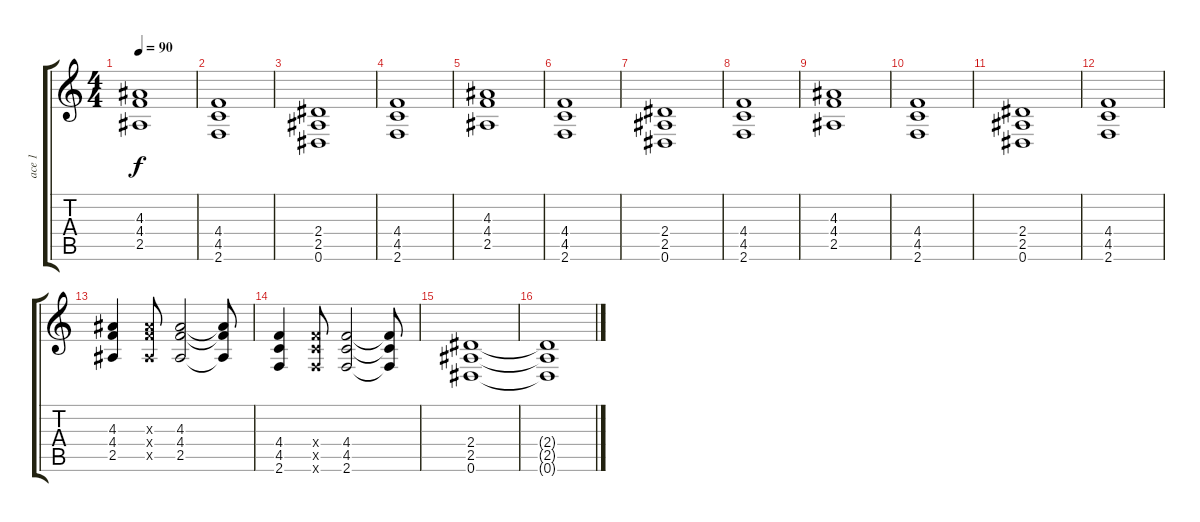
\track ("ace 1" "ace 1") {instrument distortionguitar}
\staff {score tabs}
\tuning (Eb4 Bb3 Gb3 Db3 Ab2 Eb2) {hide}
\ts (4 4)
\tempo 90
\clef g2
\ks c
(4.3 4.4 2.5).1{dy f} |
(4.4 4.5 2.6).1 |
(2.4 2.5 0.6).1 |
(4.4 4.5 2.6).1 |
(4.3 4.4 2.5).1 |
(4.4 4.5 2.6).1 |
(2.4 2.5 0.6).1 |
(4.4 4.5 2.6).1 |
(4.3 4.4 2.5).1 |
(4.4 4.5 2.6).1 |
(2.4 2.5 0.6).1 |
(4.4 4.5 2.6).1 |
(4.3 4.4 2.5).4 (4.3{x} 4.4{x} 2.5{x}).8 (4.3 4.4 2.5).2 (4.3{t} 4.4{t} 2.5{t}).8 |
(4.4 4.5 2.6).4 (4.4{x} 4.5{x} 2.6{x}).8 (4.4 4.5 2.6).2 (4.4{t} 4.5{t} 2.6{t}).8 |
(2.4 2.5 0.6).1{volume 7} |
(2.4{t} 2.5{t} 0.6{t}).1
